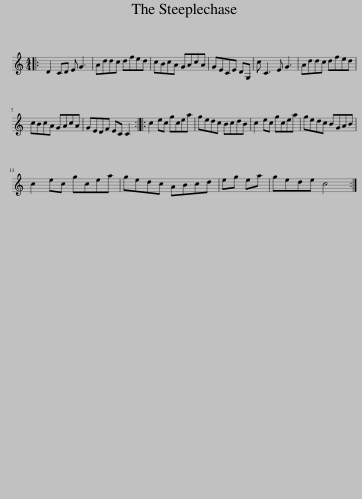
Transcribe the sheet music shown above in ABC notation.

X:1
L:1/8
M:4/4
I:linebreak $
K:C
V:1 treble
V:1
|: D2 CD E G3 | Addc dfed | cBcA GAcA | GECE DG, | c C3 E G3 | %5
 Addc dfed |$ cBcA GAcA | GEDF EC C2 :: c2 ec gcea | gedc BcdB | %10
 c2 ec gcea | gedc BGAB |$ c2 ec gcea | gedc ABcd | eg ea | %15
 gede c4 :| %16
